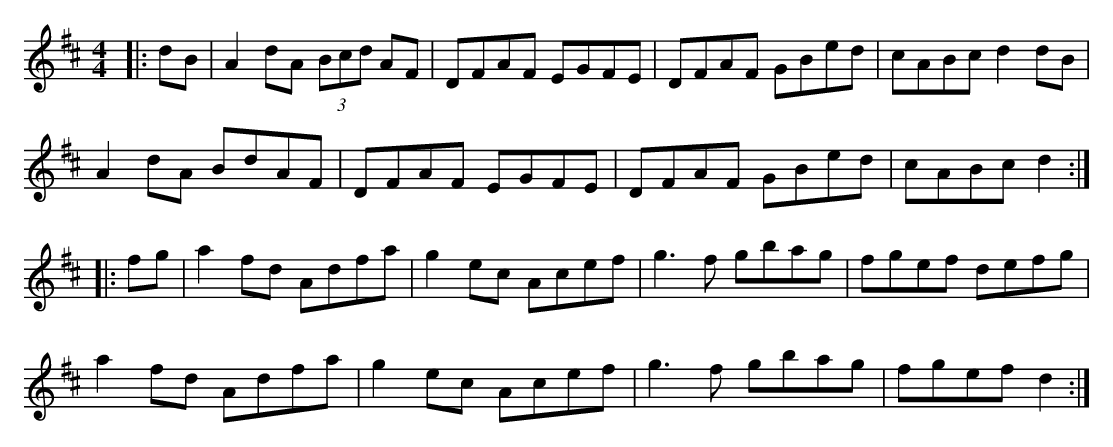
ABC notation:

X:1
M:4/4
K:D
|:dB|A2dA (3Bcd AF|DFAF EGFE|DFAF GBed|cABc d2 dB|
A2dA BdAF|DFAF EGFE|DFAF GBed|cABc d2:|
|:fg|a2 fd Adfa|g2 ec Acef|g3f gbag|fgef defg|
a2 fd Adfa|g2 ec Acef|g3f gbag|fgef d2:|
